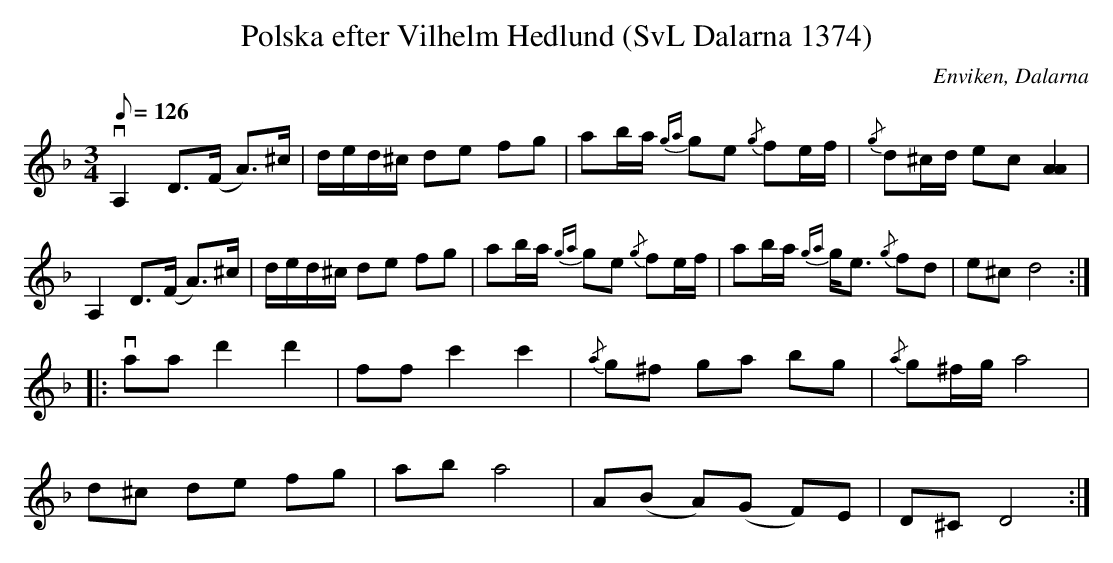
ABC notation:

X:1
T:Polska efter Vilhelm Hedlund (SvL Dalarna 1374)
O:Enviken, Dalarna
M:3/4
L:1/8
K:Dm
Q:126
vA,2 D>(F A>)^c|d/e/d/^c/ de fg|ab/a/ {ga}ge {/g}fe/f/|{/g}d^c/d/ ec [AA]2|
A,2 D>(F A>)^c|d/e/d/^c/ de fg|ab/a/ {ga}ge {/g}fe/f/|ab/a/ {ga}g<e {/g}fd|e^c d4:|
|:vaa d'2 d'2|ff c'2 c'2|{/a}g^f ga bg|{/a}g^f/g/ a4|
d^c de fg|ab a4|A(B A)(G F)E|D^C D4:|
